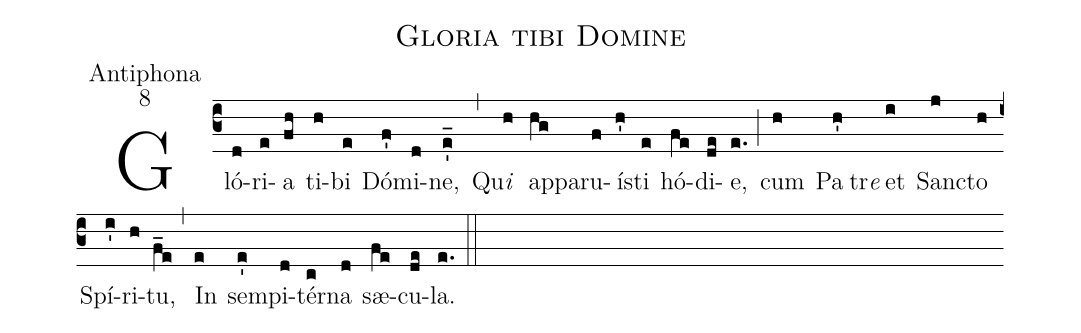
name:Gloria tibi Domine;
office-part:Antiphona;
mode:8;
%%
(c3)Gló(d)ri(e)a(fh) ti(h)bi(e) Dó(f')mi(d)ne,(e'_) (,)Qu<i>i</i>(h) appa(hg)ru(f)ís(h')ti(e) hó(fe)di(de)e,(e.) (;)cum(h) Pa(h')tr<i>e</i>() et(i) Sanc(j)to(h) Spí(i')ri(h)tu,(f_e) (,)In(e) sem(e')pi(d)tér(c)na(d) sæ(fe)cu(de)la.(e.) (::)
